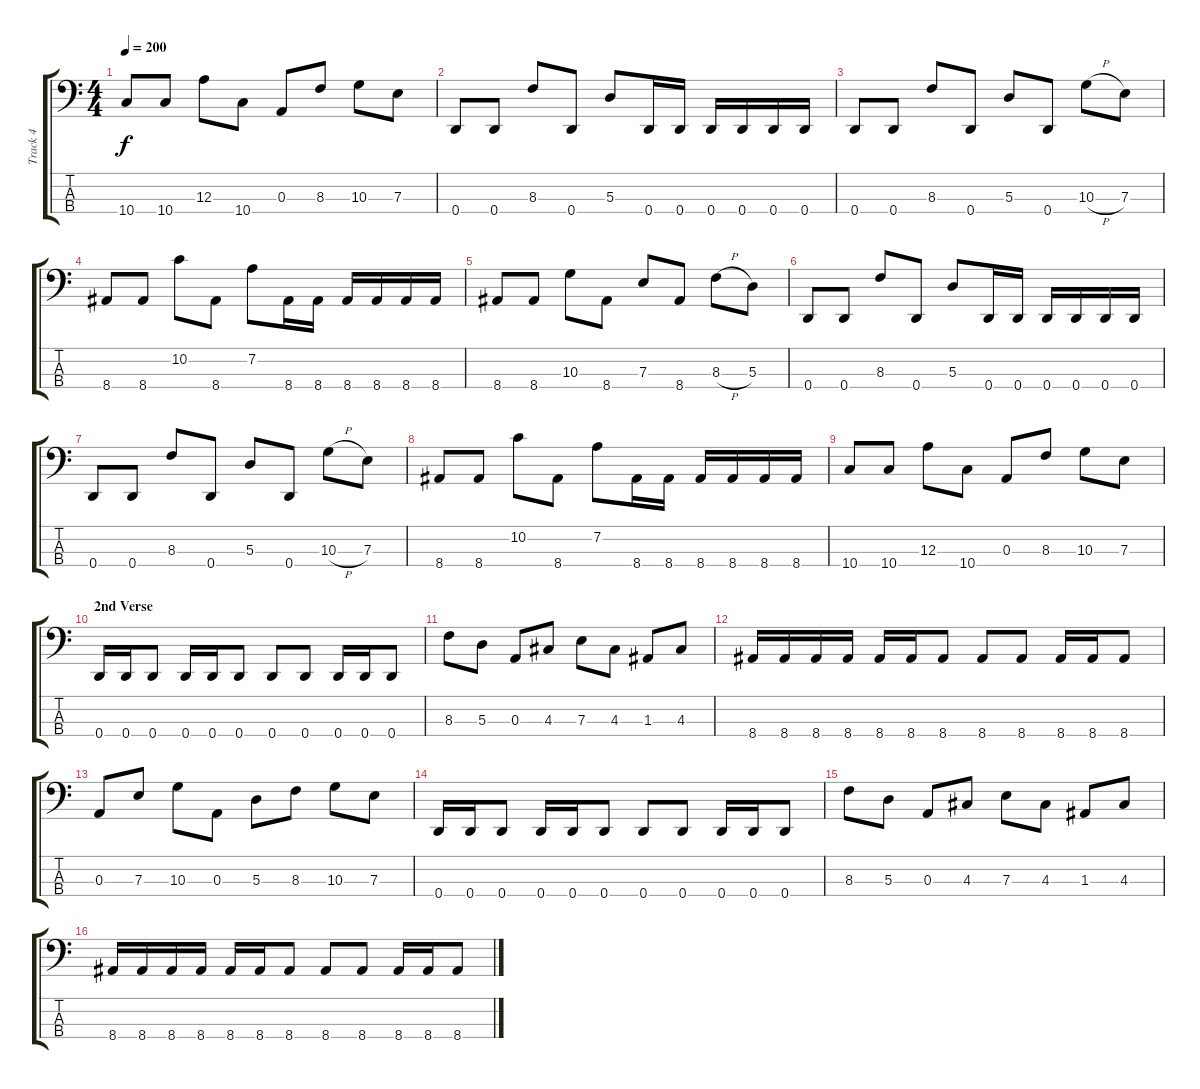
\track ("Track 4" "Track 4") {instrument electricbasspick}
\staff {score tabs}
\tuning (G2 D2 A1 D1) {hide}
\ts (4 4)
\tempo 200
\clef f4
\ks c
10.4.8{dy f} 10.4.8 12.3.8 10.4.8 0.3.8 8.3.8 10.3.8 7.3.8 |
0.4.8 0.4.8 8.3.8 0.4.8 5.3.8 0.4.16 0.4.16 0.4.16 0.4.16 0.4.16 0.4.16 |
0.4.8 0.4.8 8.3.8 0.4.8 5.3.8 0.4.8 10.3{h}.8 7.3.8 |
8.4.8 8.4.8 10.2.8 8.4.8 7.2.8 8.4.16 8.4.16 8.4.16 8.4.16 8.4.16 8.4.16 |
8.4.8 8.4.8 10.3.8 8.4.8 7.3.8 8.4.8 8.3{h}.8 5.3.8 |
0.4.8 0.4.8 8.3.8 0.4.8 5.3.8 0.4.16 0.4.16 0.4.16 0.4.16 0.4.16 0.4.16 |
0.4.8 0.4.8 8.3.8 0.4.8 5.3.8 0.4.8 10.3{h}.8 7.3.8 |
8.4.8 8.4.8 10.2.8 8.4.8 7.2.8 8.4.16 8.4.16 8.4.16 8.4.16 8.4.16 8.4.16 |
10.4.8 10.4.8 12.3.8 10.4.8 0.3.8 8.3.8 10.3.8 7.3.8 |
\section ("" "2nd Verse")
0.4.16 0.4.16 0.4.8 0.4.16 0.4.16 0.4.8 0.4.8 0.4.8 0.4.16 0.4.16 0.4.8 |
8.3.8 5.3.8 0.3.8 4.3.8 7.3.8 4.3.8 1.3.8 4.3.8 |
8.4.16 8.4.16 8.4.16 8.4.16 8.4.16 8.4.16 8.4.8 8.4.8 8.4.8 8.4.16 8.4.16 8.4.8 |
0.3.8 7.3.8 10.3.8 0.3.8 5.3.8 8.3.8 10.3.8 7.3.8 |
0.4.16 0.4.16 0.4.8 0.4.16 0.4.16 0.4.8 0.4.8 0.4.8 0.4.16 0.4.16 0.4.8 |
8.3.8 5.3.8 0.3.8 4.3.8 7.3.8 4.3.8 1.3.8 4.3.8 |
8.4.16 8.4.16 8.4.16 8.4.16 8.4.16 8.4.16 8.4.8 8.4.8 8.4.8 8.4.16 8.4.16 8.4.8
